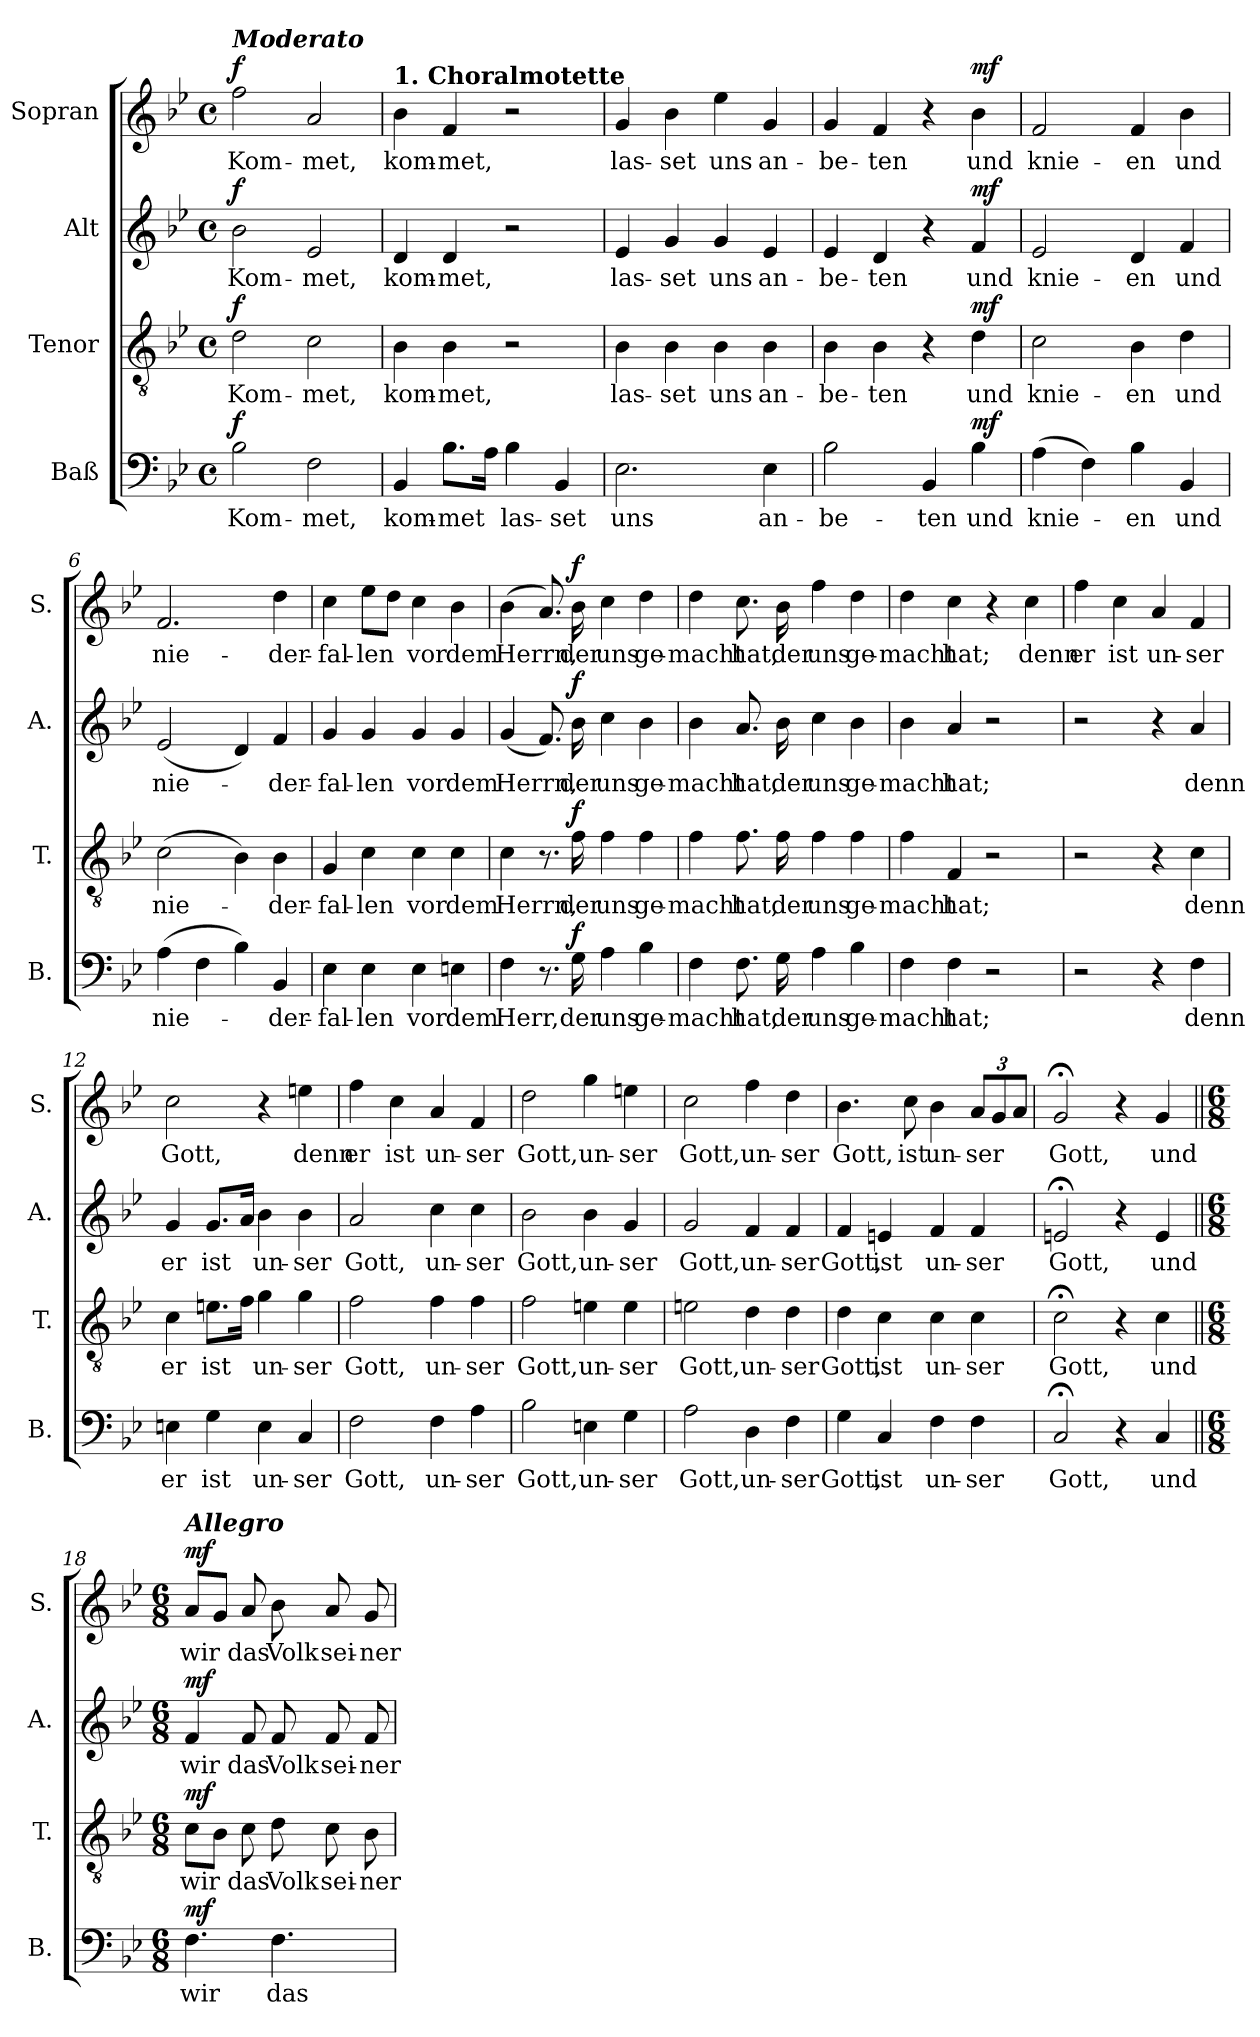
**kern	**text	**dynam	**kern	**text	**dynam	**kern	**text	**dynam	**kern	**text	**dynam
*part4	*part4	*part4	*part3	*part3	*part3	*part2	*part2	*part2	*part1	*part1	*part1
*staff4	*staff4	*staff4	*staff3	*staff3	*staff3	*staff2	*staff2	*staff2	*staff1	*staff1	*staff1
*I"Baß	*	*	*I"Tenor	*	*	*I"Alt	*	*	*I"Sopran	*	*
*I'B.	*	*	*I'T.	*	*	*I'A.	*	*	*I'S.	*	*
*clefF4	*	*	*clefGv2	*	*	*clefG2	*	*	*clefG2	*	*
*k[b-e-]	*	*	*k[b-e-]	*	*	*k[b-e-]	*	*	*k[b-e-]	*	*
*B-:	*	*	*B-:	*	*	*B-:	*	*	*B-:	*	*
*M4/4	*	*	*M4/4	*	*	*M4/4	*	*	*M4/4	*	*
*met(c)	*	*	*met(c)	*	*	*met(c)	*	*	*met(c)	*	*
=1	=1	=1	=1	=1	=1	=1	=1	=1	=1	=1	=1
!	!	!	!	!	!	!	!	!	!LO:TX:a:Bi:t=Moderato	!	!
!	!LO:LY:b	!LO:DY:a	!	!LO:LY:b	!LO:DY:a	!	!LO:LY:b	!LO:DY:a	!	!LO:LY:b	!LO:DY:a
2B-\	Kom-	f	2d\	Kom-	f	2b-\	Kom-	f	2ff\	Kom-	f
!	!LO:LY:b	!	!	!LO:LY:b	!	!	!LO:LY:b	!	!	!LO:LY:b	!
2F\	-met,	.	2c\	-met,	.	2e-/	-met,	.	2a/	-met,	.
=2	=2	=2	=2	=2	=2	=2	=2	=2	=2	=2	=2
!	!	!	!	!	!	!	!	!	!LO:TX:a:B:t=1. Choralmotette	!	!
!	!LO:LY:b	!	!	!LO:LY:b	!	!	!LO:LY:b	!	!	!LO:LY:b	!
4BB-/	kom-	.	4B-\	kom-	.	4d/	kom-	.	4b-\	kom-	.
!	!LO:LY:b	!	!	!LO:LY:b	!	!	!LO:LY:b	!	!	!LO:LY:b	!
8.B-\L	-met	.	4B-\	-met,	.	4d/	-met,	.	4f/	-met,	.
16A\Jk	.	.	.	.	.	.	.	.	.	.	.
!	!LO:LY:b	!	!	!	!	!	!	!	!	!	!
4B-\	las-	.	2r	.	.	2r	.	.	2r	.	.
!	!LO:LY:b	!	!	!	!	!	!	!	!	!	!
4BB-/	-set	.	.	.	.	.	.	.	.	.	.
=3	=3	=3	=3	=3	=3	=3	=3	=3	=3	=3	=3
!	!LO:LY:b	!	!	!LO:LY:b	!	!	!LO:LY:b	!	!	!LO:LY:b	!
2.E-\	uns	.	4B-\	las-	.	4e-/	las-	.	4g/	las-	.
!	!	!	!	!LO:LY:b	!	!	!LO:LY:b	!	!	!LO:LY:b	!
.	.	.	4B-\	-set	.	4g/	-set	.	4b-\	-set	.
!	!	!	!	!LO:LY:b	!	!	!LO:LY:b	!	!	!LO:LY:b	!
.	.	.	4B-\	uns	.	4g/	uns	.	4ee-\	uns	.
!	!LO:LY:b	!	!	!LO:LY:b	!	!	!LO:LY:b	!	!	!LO:LY:b	!
4E-\	an-	.	4B-\	an-	.	4e-/	an-	.	4g/	an-	.
=4	=4	=4	=4	=4	=4	=4	=4	=4	=4	=4	=4
!	!LO:LY:b	!	!	!LO:LY:b	!	!	!LO:LY:b	!	!	!LO:LY:b	!
2B-\	-be-	.	4B-\	-be-	.	4e-/	-be-	.	4g/	-be-	.
!	!	!	!	!LO:LY:b	!	!	!LO:LY:b	!	!	!LO:LY:b	!
.	.	.	4B-\	-ten	.	4d/	-ten	.	4f/	-ten	.
!	!LO:LY:b	!	!	!	!	!	!	!	!	!	!
4BB-/	-ten	.	4r	.	.	4r	.	.	4r	.	.
!	!LO:LY:b	!LO:DY:a	!	!LO:LY:b	!LO:DY:a	!	!LO:LY:b	!LO:DY:a	!	!LO:LY:b	!LO:DY:a
4B-\	und	mf	4d\	und	mf	4f/	und	mf	4b-\	und	mf
=5	=5	=5	=5	=5	=5	=5	=5	=5	=5	=5	=5
!	!LO:LY:b	!	!	!LO:LY:b	!	!	!LO:LY:b	!	!	!LO:LY:b	!
(>4A\	knie-	.	2c\	knie-	.	2e-/	knie-	.	2f/	knie-	.
4F\)	.	.	.	.	.	.	.	.	.	.	.
!	!LO:LY:b	!	!	!LO:LY:b	!	!	!LO:LY:b	!	!	!LO:LY:b	!
4B-\	-en	.	4B-\	-en	.	4d/	-en	.	4f/	-en	.
!	!LO:LY:b	!	!	!LO:LY:b	!	!	!LO:LY:b	!	!	!LO:LY:b	!
4BB-/	und	.	4d\	und	.	4f/	und	.	4b-\	und	.
!!LO:LB:g=z
=6	=6	=6	=6	=6	=6	=6	=6	=6	=6	=6	=6
!	!LO:LY:b	!	!	!LO:LY:b	!	!	!LO:LY:b	!	!	!LO:LY:b	!
(>4A\	nie-	.	(>2c\	nie-	.	(<2e-/	nie-	.	2.f/	nie-	.
4F\	.	.	.	.	.	.	.	.	.	.	.
4B-\)	.	.	4B-\)	.	.	4d/)	.	.	.	.	.
!	!LO:LY:b	!	!	!LO:LY:b	!	!	!LO:LY:b	!	!	!LO:LY:b	!
4BB-/	-der-	.	4B-\	-der-	.	4f/	-der-	.	4dd\	-der-	.
=7	=7	=7	=7	=7	=7	=7	=7	=7	=7	=7	=7
!	!LO:LY:b	!	!	!LO:LY:b	!	!	!LO:LY:b	!	!	!LO:LY:b	!
4E-\	-fal-	.	4G/	-fal-	.	4g/	-fal-	.	4cc\	-fal-	.
!	!LO:LY:b	!	!	!LO:LY:b	!	!	!LO:LY:b	!	!	!LO:LY:b	!
4E-\	-len	.	4c\	-len	.	4g/	-len	.	8ee-\L	-len	.
.	.	.	.	.	.	.	.	.	8dd\J	.	.
!	!LO:LY:b	!	!	!LO:LY:b	!	!	!LO:LY:b	!	!	!LO:LY:b	!
4E-\	vor	.	4c\	vor	.	4g/	vor	.	4cc\	vor	.
!	!LO:LY:b	!	!	!LO:LY:b	!	!	!LO:LY:b	!	!	!LO:LY:b	!
4En\	dem	.	4c\	dem	.	4g/	dem	.	4b-\	dem	.
=8	=8	=8	=8	=8	=8	=8	=8	=8	=8	=8	=8
!	!LO:LY:b	!	!	!LO:LY:b	!	!	!LO:LY:b	!	!	!LO:LY:b	!
4F\	Herr,	.	4c\	Herrn,	.	(<4g/	Herrn,	.	(>4b-\	Herrn,	.
8.r	.	.	8.r	.	.	8.f/)	.	.	8.a/)	.	.
!	!LO:LY:b	!LO:DY:a	!	!LO:LY:b	!LO:DY:a	!	!LO:LY:b	!LO:DY:a	!	!LO:LY:b	!LO:DY:a
16G\	der	f	16f\	der	f	16b-\	der	f	16b-\	der	f
!	!LO:LY:b	!	!	!LO:LY:b	!	!	!LO:LY:b	!	!	!LO:LY:b	!
4A\	uns	.	4f\	uns	.	4cc\	uns	.	4cc\	uns	.
!	!LO:LY:b	!	!	!LO:LY:b	!	!	!LO:LY:b	!	!	!LO:LY:b	!
4B-\	ge-	.	4f\	ge-	.	4b-\	ge-	.	4dd\	ge-	.
=9	=9	=9	=9	=9	=9	=9	=9	=9	=9	=9	=9
!	!LO:LY:b	!	!	!LO:LY:b	!	!	!LO:LY:b	!	!	!LO:LY:b	!
4F\	-macht	.	4f\	-macht	.	4b-\	-macht	.	4dd\	-macht	.
!	!LO:LY:b	!	!	!LO:LY:b	!	!	!LO:LY:b	!	!	!LO:LY:b	!
8.F\	hat,	.	8.f\	hat,	.	8.a/	hat,	.	8.cc\	hat,	.
!	!LO:LY:b	!	!	!LO:LY:b	!	!	!LO:LY:b	!	!	!LO:LY:b	!
16G\	der	.	16f\	der	.	16b-\	der	.	16b-\	der	.
!	!LO:LY:b	!	!	!LO:LY:b	!	!	!LO:LY:b	!	!	!LO:LY:b	!
4A\	uns	.	4f\	uns	.	4cc\	uns	.	4ff\	uns	.
!	!LO:LY:b	!	!	!LO:LY:b	!	!	!LO:LY:b	!	!	!LO:LY:b	!
4B-\	ge-	.	4f\	ge-	.	4b-\	ge-	.	4dd\	ge-	.
=10	=10	=10	=10	=10	=10	=10	=10	=10	=10	=10	=10
!	!LO:LY:b	!	!	!LO:LY:b	!	!	!LO:LY:b	!	!	!LO:LY:b	!
4F\	-macht	.	4f\	-macht	.	4b-\	-macht	.	4dd\	-macht	.
!	!LO:LY:b	!	!	!LO:LY:b	!	!	!LO:LY:b	!	!	!LO:LY:b	!
4F\	hat;	.	4F/	hat;	.	4a/	hat;	.	4cc\	hat;	.
2r	.	.	2r	.	.	2r	.	.	4r	.	.
!	!	!	!	!	!	!	!	!	!	!LO:LY:b	!
.	.	.	.	.	.	.	.	.	4cc\	denn	.
!!LO:LB:g=z
=11	=11	=11	=11	=11	=11	=11	=11	=11	=11	=11	=11
!	!	!	!	!	!	!	!	!	!	!LO:LY:b	!
2r	.	.	2r	.	.	2r	.	.	4ff\	er	.
!	!	!	!	!	!	!	!	!	!	!LO:LY:b	!
.	.	.	.	.	.	.	.	.	4cc\	ist	.
!	!	!	!	!	!	!	!	!	!	!LO:LY:b	!
4r	.	.	4r	.	.	4r	.	.	4a/	un-	.
!	!LO:LY:b	!	!	!LO:LY:b	!	!	!LO:LY:b	!	!	!LO:LY:b	!
4F\	denn	.	4c\	denn	.	4a/	denn	.	4f/	-ser	.
=12	=12	=12	=12	=12	=12	=12	=12	=12	=12	=12	=12
!	!LO:LY:b	!	!	!LO:LY:b	!	!	!LO:LY:b	!	!	!LO:LY:b	!
4En\	er	.	4c\	er	.	4g/	er	.	2cc\	Gott,	.
!	!LO:LY:b	!	!	!LO:LY:b	!	!	!LO:LY:b	!	!	!	!
4G\	ist	.	8.en\L	ist	.	8.g/L	ist	.	.	.	.
.	.	.	16f\Jk	.	.	16a/Jk	.	.	.	.	.
!	!LO:LY:b	!	!	!LO:LY:b	!	!	!LO:LY:b	!	!	!	!
4E\	un-	.	4g\	un-	.	4b-\	un-	.	4r	.	.
!	!LO:LY:b	!	!	!LO:LY:b	!	!	!LO:LY:b	!	!	!LO:LY:b	!
4C/	-ser	.	4g\	-ser	.	4b-\	-ser	.	4een\	denn	.
=13	=13	=13	=13	=13	=13	=13	=13	=13	=13	=13	=13
!	!LO:LY:b	!	!	!LO:LY:b	!	!	!LO:LY:b	!	!	!LO:LY:b	!
2F\	Gott,	.	2f\	Gott,	.	2a/	Gott,	.	4ff\	er	.
!	!	!	!	!	!	!	!	!	!	!LO:LY:b	!
.	.	.	.	.	.	.	.	.	4cc\	ist	.
!	!LO:LY:b	!	!	!LO:LY:b	!	!	!LO:LY:b	!	!	!LO:LY:b	!
4F\	un-	.	4f\	un-	.	4cc\	un-	.	4a/	un-	.
!	!LO:LY:b	!	!	!LO:LY:b	!	!	!LO:LY:b	!	!	!LO:LY:b	!
4A\	-ser	.	4f\	-ser	.	4cc\	-ser	.	4f/	-ser	.
=14	=14	=14	=14	=14	=14	=14	=14	=14	=14	=14	=14
!	!LO:LY:b	!	!	!LO:LY:b	!	!	!LO:LY:b	!	!	!LO:LY:b	!
2B-\	Gott,	.	2f\	Gott,	.	2b-\	Gott,	.	2dd\	Gott,	.
!	!LO:LY:b	!	!	!LO:LY:b	!	!	!LO:LY:b	!	!	!LO:LY:b	!
4En\	un-	.	4en\	un-	.	4b-\	un-	.	4gg\	un-	.
!	!LO:LY:b	!	!	!LO:LY:b	!	!	!LO:LY:b	!	!	!LO:LY:b	!
4G\	-ser	.	4e\	-ser	.	4g/	-ser	.	4een\	-ser	.
=15	=15	=15	=15	=15	=15	=15	=15	=15	=15	=15	=15
!	!LO:LY:b	!	!	!LO:LY:b	!	!	!LO:LY:b	!	!	!LO:LY:b	!
2A\	Gott,	.	2en\	Gott,	.	2g/	Gott,	.	2cc\	Gott,	.
!	!LO:LY:b	!	!	!LO:LY:b	!	!	!LO:LY:b	!	!	!LO:LY:b	!
4D\	un-	.	4d\	un-	.	4f/	un-	.	4ff\	un-	.
!	!LO:LY:b	!	!	!LO:LY:b	!	!	!LO:LY:b	!	!	!LO:LY:b	!
4F\	-ser	.	4d\	-ser	.	4f/	-ser	.	4dd\	-ser	.
=16	=16	=16	=16	=16	=16	=16	=16	=16	=16	=16	=16
!	!LO:LY:b	!	!	!LO:LY:b	!	!	!LO:LY:b	!	!	!LO:LY:b	!
4G\	Gott,	.	4d\	Gott,	.	4f/	Gott,	.	4.b-\	Gott,	.
!	!LO:LY:b	!	!	!LO:LY:b	!	!	!LO:LY:b	!	!	!	!
4C/	ist	.	4c\	ist	.	4en/	ist	.	.	.	.
!	!	!	!	!	!	!	!	!	!	!LO:LY:b	!
.	.	.	.	.	.	.	.	.	8cc\	ist	.
!	!LO:LY:b	!	!	!LO:LY:b	!	!	!LO:LY:b	!	!	!LO:LY:b	!
4F\	un-	.	4c\	un-	.	4f/	un-	.	4b-\	un-	.
!	!LO:LY:b	!	!	!LO:LY:b	!	!	!LO:LY:b	!	!	!	!
*	*	*	*	*	*	*	*	*	*Xbrackettup	*	*
!	!	!	!	!	!	!	!	!	!	!LO:LY:b	!
4F\	-ser	.	4c\	-ser	.	4f/	-ser	.	12a/L	-ser	.
.	.	.	.	.	.	.	.	.	12g/	.	.
.	.	.	.	.	.	.	.	.	12a/J	.	.
!!LO:PB:g=z
=17	=17	=17	=17	=17	=17	=17	=17	=17	=17	=17	=17
!	!LO:LY:b	!	!	!LO:LY:b	!	!	!LO:LY:b	!	!	!LO:LY:b	!
2C;</	Gott,	.	2c;<\	Gott,	.	2en;</	Gott,	.	2g;</	Gott,	.
4r	.	.	4r	.	.	4r	.	.	4r	.	.
!	!LO:LY:b	!	!	!LO:LY:b	!	!	!LO:LY:b	!	!	!LO:LY:b	!
4C/	und	.	4c\	und	.	4e/	und	.	4g/	und	.
=18||	=18||	=18||	=18||	=18||	=18||	=18||	=18||	=18||	=18||	=18||	=18||
*M6/8	*	*	*M6/8	*	*	*M6/8	*	*	*M6/8	*	*
!	!	!	!	!	!	!	!	!	!LO:TX:a:Bi:t=Allegro	!	!
!	!LO:LY:b	!LO:DY:a	!	!LO:LY:b	!LO:DY:a	!	!LO:LY:b	!LO:DY:a	!	!LO:LY:b	!LO:DY:a
4.F\	wir	mf	8c\L	wir	mf	4f/	wir	mf	8a/L	wir	mf
.	.	.	8B-\J	.	.	.	.	.	8g/J	.	.
!	!	!	!	!LO:LY:b	!	!	!LO:LY:b	!	!	!LO:LY:b	!
.	.	.	8c\	das	.	8f/	das	.	8a/	das	.
!	!LO:LY:b	!	!	!LO:LY:b	!	!	!LO:LY:b	!	!	!LO:LY:b	!
4.F\	das	.	8d\	Volk	.	8f/	Volk	.	8b-\	Volk	.
!	!	!	!	!LO:LY:b	!	!	!LO:LY:b	!	!	!LO:LY:b	!
.	.	.	8c\	sei-	.	8f/	sei-	.	8a/	sei-	.
!	!	!	!	!LO:LY:b	!	!	!LO:LY:b	!	!	!LO:LY:b	!
.	.	.	8B-\	-ner	.	8f/	-ner	.	8g/	-ner	.
=	=	=	=	=	=	=	=	=	=	=	=
*-	*-	*-	*-	*-	*-	*-	*-	*-	*-	*-	*-
